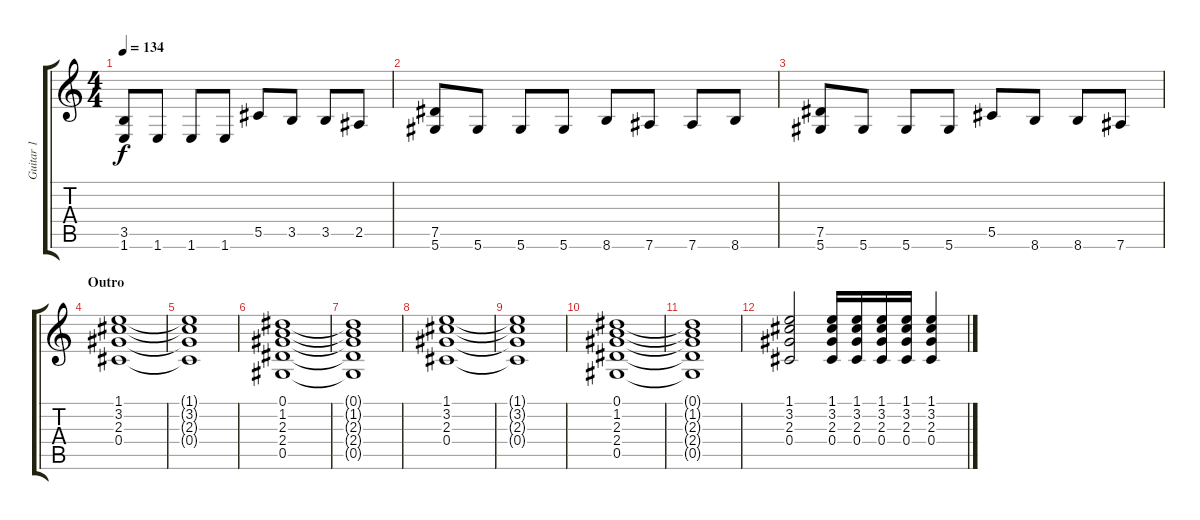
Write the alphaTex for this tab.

\track ("Guitar 1" "Guitar 1") {instrument distortionguitar}
\staff {score tabs}
\tuning (Eb4 Bb3 Gb3 Db3 Ab2 Eb2) {hide}
\ts (4 4)
\tempo 134
\clef g2
\ks c
(3.5 1.6).8{dy f} 1.6.8 1.6.8 1.6.8 5.5.8 3.5.8 3.5.8 2.5.8 |
(7.5 5.6).8 5.6.8 5.6.8 5.6.8 8.6.8 7.6.8 7.6.8 8.6.8 |
(7.5 5.6).8 5.6.8 5.6.8 5.6.8 5.5.8 8.6.8 8.6.8 7.6.8 |
\section ("" "Outro")
(1.1 3.2 2.3 0.4).1 |
(1.1{t} 3.2{t} 2.3{t} 0.4{t}).1 |
(0.1 1.2 2.3 2.4 0.5).1 |
(0.1{t} 1.2{t} 2.3{t} 2.4{t} 0.5{t}).1 |
(1.1 3.2 2.3 0.4).1 |
(1.1{t} 3.2{t} 2.3{t} 0.4{t}).1 |
(0.1 1.2 2.3 2.4 0.5).1 |
(0.1{t} 1.2{t} 2.3{t} 2.4{t} 0.5{t}).1 |
(1.1 3.2 2.3 0.4).2 (1.1 3.2 2.3 0.4).16 (1.1 3.2 2.3 0.4).16 (1.1 3.2 2.3 0.4).16 (1.1 3.2 2.3 0.4).16 (1.1 3.2 2.3 0.4).4
